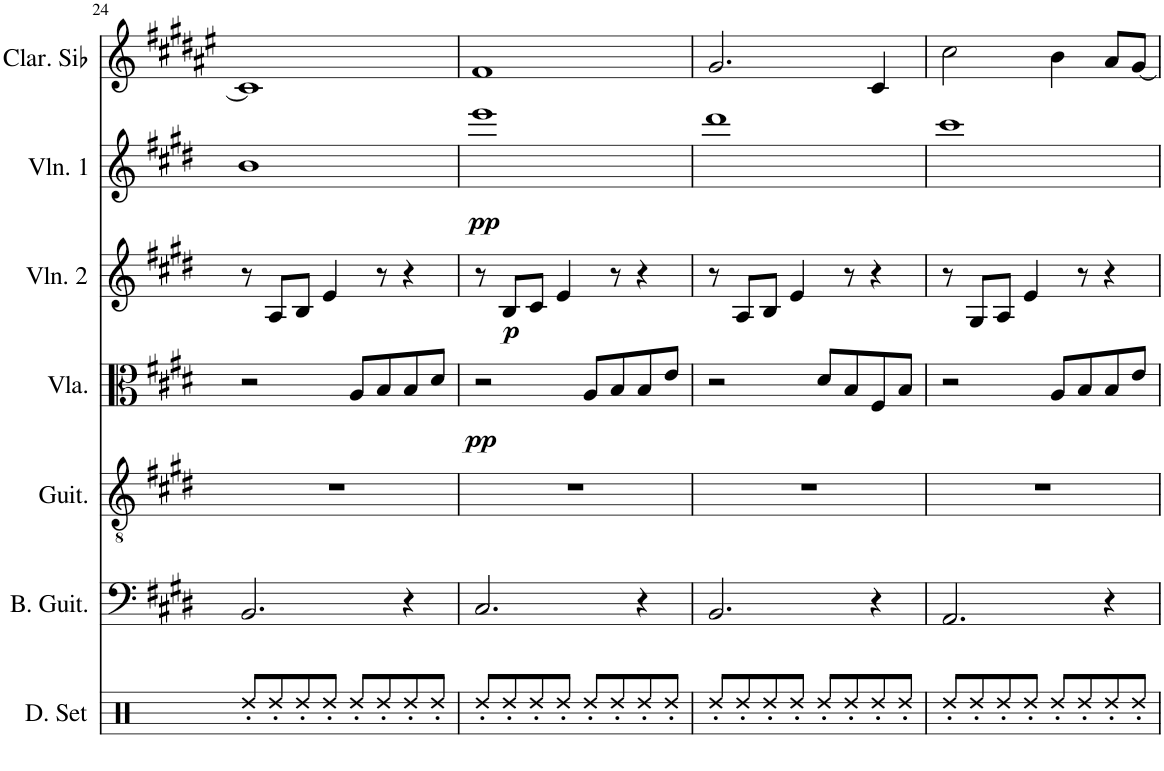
**kern	**kern	**kern	**kern	**dynam	**kern	**dynam	**kern	**dynam	**kern
*part7	*part6	*part5	*part4	*part4	*part3	*part3	*part2	*part2	*part1
*staff7	*staff6	*staff5	*staff4	*staff4	*staff3	*staff3	*staff2	*staff2	*staff1
*I"Drumset	*I"Bass Guitar	*I"Acoustic Guitar	*I"Viola	*	*I"Violin 2	*	*I"Violin 1	*	*I"Clarinette en Sib
*I'D. Set	*I'B. Guit.	*I'Guit.	*I'Vla.	*	*I'Vln. 2	*	*I'Vln. 1	*	*I'Clar. Sib
!!LO:PB:g=z
*clefX	*clefF4	*clefGv2	*clefC3	*	*clefG2	*	*clefG2	*	*clefG2
*	*Trd7c12	*	*	*	*	*	*	*	*Trd1c2
*k[]	*k[f#c#g#d#]	*k[f#c#g#d#]	*k[f#c#g#d#]	*	*k[f#c#g#d#]	*	*k[f#c#g#d#]	*	*k[f#c#g#d#a#e#]
*M4/4	*M4/4	*M4/4	*M4/4	*	*M4/4	*	*M4/4	*	*M4/4
=24	=24	=24	=24	=24	=24	=24	=24	=24	=24
8Rdd'/L	2.BB/	1r	2r	.	8r	.	1b	.	1c#]
8Rdd'/	.	.	.	.	8A/L	.	.	.	.
8Rdd'/	.	.	.	.	8B/J	.	.	.	.
8Rdd'/J	.	.	.	.	4e/	.	.	.	.
8Rdd'/L	.	.	8A/L	.	.	.	.	.	.
8Rdd'/	.	.	8B/	.	8r	.	.	.	.
8Rdd'/	4r	.	8B/	.	4r	.	.	.	.
8Rdd'/J	.	.	8d#/J	.	.	.	.	.	.
=25	=25	=25	=25	=25	=25	=25	=25	=25	=25
!	!	!	!	!LO:DY:b	!	!	!	!LO:DY:b	!
8Rdd'/L	2.C#/	1r	2r	pp	8r	.	1eee	pp	1f#
!	!	!	!	!	!	!LO:DY:b	!	!	!
8Rdd'/	.	.	.	.	8B/L	p	.	.	.
8Rdd'/	.	.	.	.	8c#/J	.	.	.	.
8Rdd'/J	.	.	.	.	4e/	.	.	.	.
8Rdd'/L	.	.	8A/L	.	.	.	.	.	.
8Rdd'/	.	.	8B/	.	8r	.	.	.	.
8Rdd'/	4r	.	8B/	.	4r	.	.	.	.
8Rdd'/J	.	.	8e/J	.	.	.	.	.	.
=26	=26	=26	=26	=26	=26	=26	=26	=26	=26
8Rdd'/L	2.BB/	1r	2r	.	8r	.	1ddd#	.	2.g#/
8Rdd'/	.	.	.	.	8A/L	.	.	.	.
8Rdd'/	.	.	.	.	8B/J	.	.	.	.
8Rdd'/J	.	.	.	.	4e/	.	.	.	.
8Rdd'/L	.	.	8d#/L	.	.	.	.	.	.
8Rdd'/	.	.	8B/	.	8r	.	.	.	.
8Rdd'/	4r	.	8F#/	.	4r	.	.	.	4c#/
8Rdd'/J	.	.	8B/J	.	.	.	.	.	.
=27	=27	=27	=27	=27	=27	=27	=27	=27	=27
8Rdd'/L	2.AA/	1r	2r	.	8r	.	1ccc#	.	2cc#\
8Rdd'/	.	.	.	.	8G#/L	.	.	.	.
8Rdd'/	.	.	.	.	8A/J	.	.	.	.
8Rdd'/J	.	.	.	.	4e/	.	.	.	.
8Rdd'/L	.	.	8A/L	.	.	.	.	.	4b\
8Rdd'/	.	.	8B/	.	8r	.	.	.	.
8Rdd'/	4r	.	8B/	.	4r	.	.	.	8a#/L
8Rdd'/J	.	.	8e/J	.	.	.	.	.	[8g#/J
=	=	=	=	=	=	=	=	=	=
*-	*-	*-	*-	*-	*-	*-	*-	*-	*-
